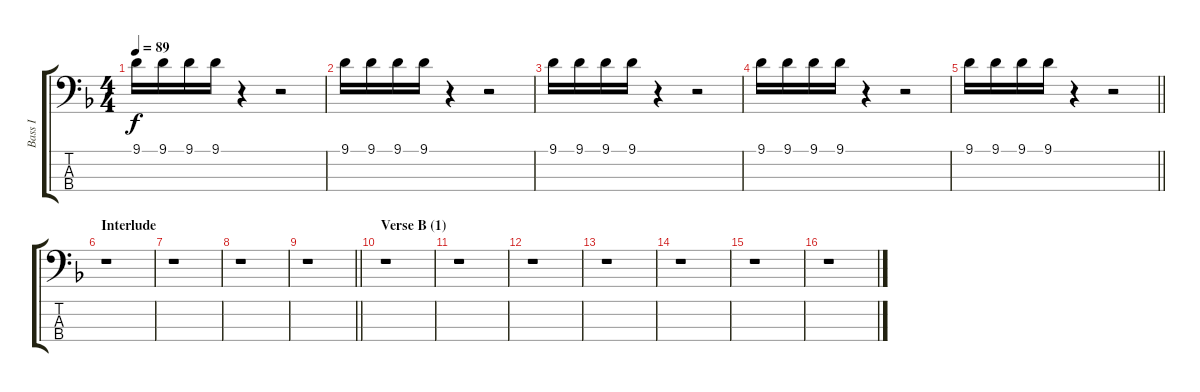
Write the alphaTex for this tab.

\track ("Bass I" "Bass I") {instrument electricbasspick}
\staff {score tabs}
\tuning (F2 C2 G1 D1) {hide}
\ts (4 4)
\tempo 89
\clef f4
\ks dminor
9.1.16{dy f} 9.1.16 9.1.16 9.1.16 r.4 r.2 |
9.1.16 9.1.16 9.1.16 9.1.16 r.4 r.2 |
9.1.16 9.1.16 9.1.16 9.1.16 r.4 r.2 |
9.1.16 9.1.16 9.1.16 9.1.16 r.4 r.2 |
\barLineRight lightlight
9.1.16 9.1.16 9.1.16 9.1.16 r.4 r.2 |
\section ("" "Interlude")
r.1 |
r.1 |
r.1 |
\barLineRight lightlight
r.1 |
\section ("" "Verse B (1)")
r.1 |
r.1 |
r.1 |
r.1 |
r.1 |
r.1 |
r.1
